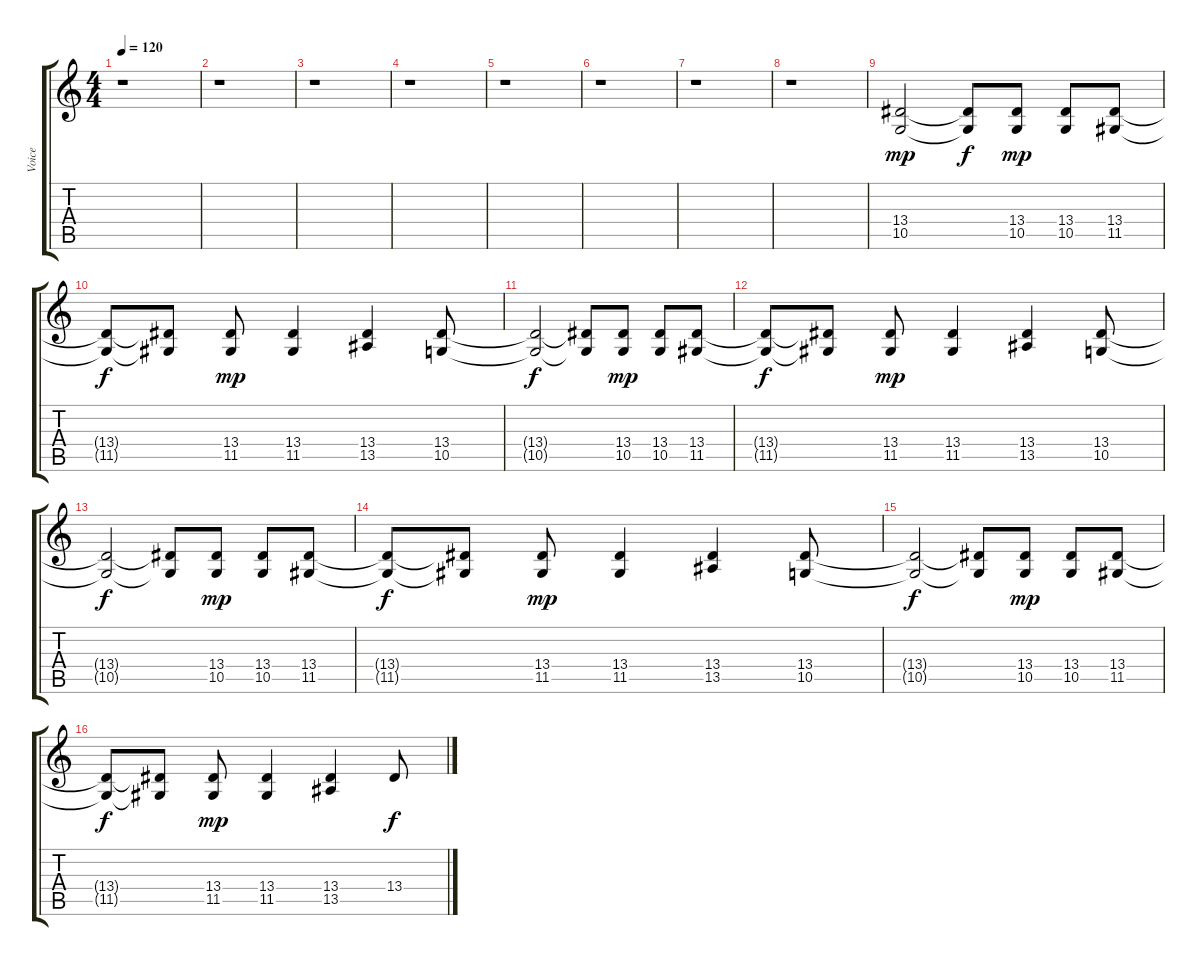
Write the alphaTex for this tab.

\track ("Voice" "Voice") {instrument flute}
\staff {score tabs}
\tuning (E4 B3 G3 D3 A2 E2) {hide}
\ts (4 4)
\tempo 120
\clef g2
\ks c
r.1{dy f} |
r.1 |
r.1 |
r.1 |
r.1 |
r.1 |
r.1 |
r.1 |
(13.4 10.5).2{dy mp} (13.4{t} 10.5{t}).8{dy f} (13.4 10.5).8{dy mp} (13.4 10.5).8 (13.4 11.5).8 |
(13.4{t} 11.5{t}).8{dy f} (13.4{t} 11.5{t}).8 (13.4 11.5).8{dy mp} (13.4 11.5).4 (13.4 13.5).4 (13.4 10.5).8 |
(13.4{t} 10.5{t}).2{dy f} (13.4{t} 10.5{t}).8 (13.4 10.5).8{dy mp} (13.4 10.5).8 (13.4 11.5).8 |
(13.4{t} 11.5{t}).8{dy f} (13.4{t} 11.5{t}).8 (13.4 11.5).8{dy mp} (13.4 11.5).4 (13.4 13.5).4 (13.4 10.5).8 |
(13.4{t} 10.5{t}).2{dy f} (13.4{t} 10.5{t}).8 (13.4 10.5).8{dy mp} (13.4 10.5).8 (13.4 11.5).8 |
(13.4{t} 11.5{t}).8{dy f} (13.4{t} 11.5{t}).8 (13.4 11.5).8{dy mp} (13.4 11.5).4 (13.4 13.5).4 (13.4 10.5).8 |
(13.4{t} 10.5{t}).2{dy f} (13.4{t} 10.5{t}).8 (13.4 10.5).8{dy mp} (13.4 10.5).8 (13.4 11.5).8 |
(13.4{t} 11.5{t}).8{dy f} (13.4{t} 11.5{t}).8 (13.4 11.5).8{dy mp} (13.4 11.5).4 (13.4 13.5).4 13.4.8{dy f}
